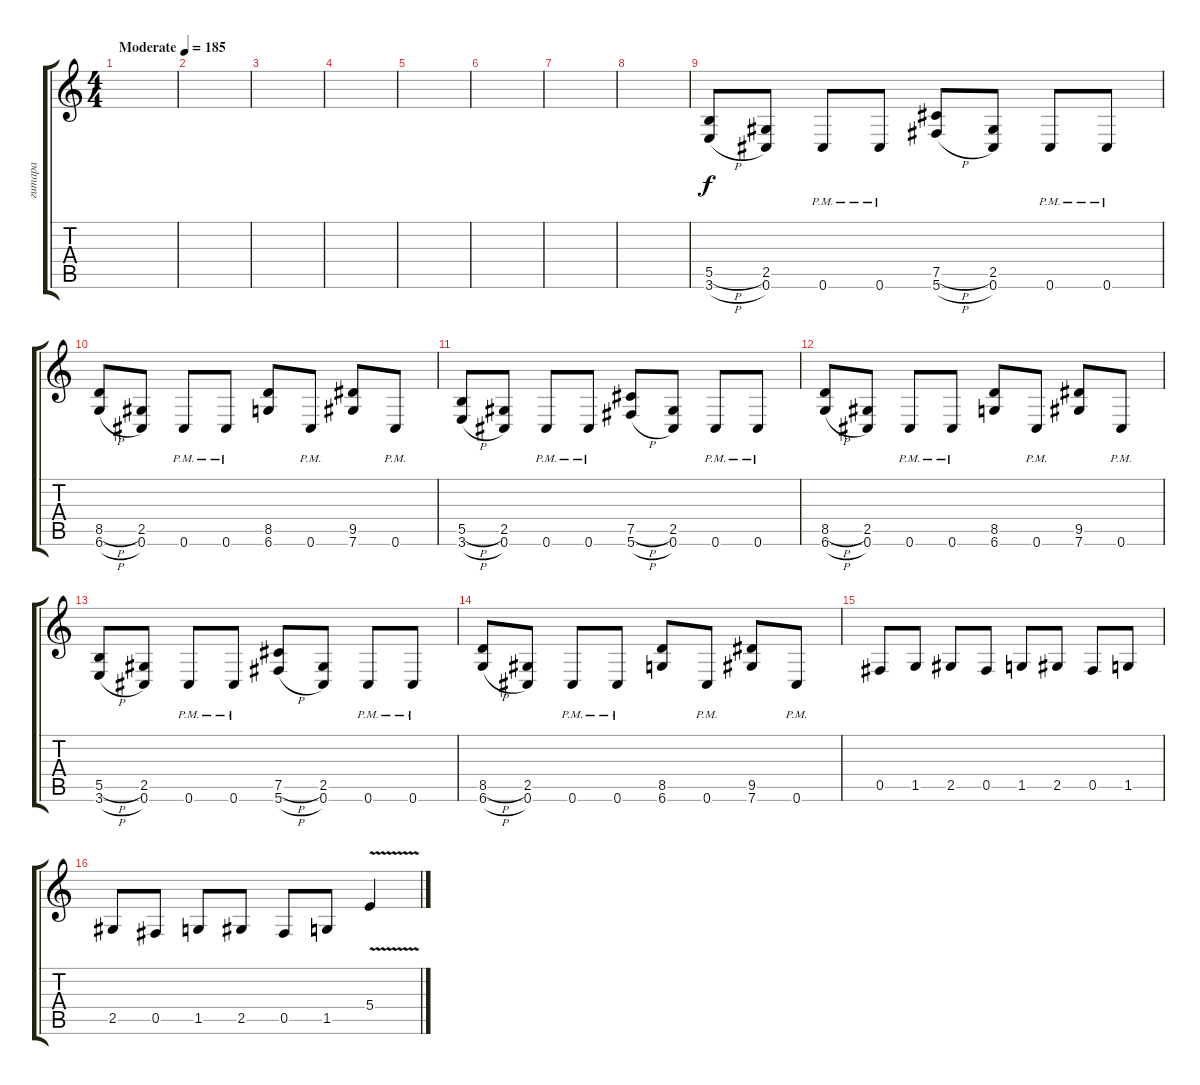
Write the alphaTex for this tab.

\track ("гитара" "гитара") {instrument overdrivenguitar}
\staff {score tabs}
\tuning (Db4 Ab3 E3 B2 Gb2 Db2) {hide}
\ts (4 4)
\tempo (185 "Moderate")
\clef g2
\ks c
|
|
|
|
|
|
|
|
(5.5{h} 3.6{h}).8 (2.5 0.6).8 0.6{pm}.8 0.6{pm}.8 (7.5{h} 5.6{h}).8 (2.5 0.6).8 0.6{pm}.8 0.6{pm}.8 |
(8.5{h} 6.6{h}).8 (2.5 0.6).8 0.6{pm}.8 0.6{pm}.8 (8.5 6.6).8 0.6{pm}.8 (9.5 7.6).8 0.6{pm}.8 |
(5.5{h} 3.6{h}).8 (2.5 0.6).8 0.6{pm}.8 0.6{pm}.8 (7.5{h} 5.6{h}).8 (2.5 0.6).8 0.6{pm}.8 0.6{pm}.8 |
(8.5{h} 6.6{h}).8 (2.5 0.6).8 0.6{pm}.8 0.6{pm}.8 (8.5 6.6).8 0.6{pm}.8 (9.5 7.6).8 0.6{pm}.8 |
(5.5{h} 3.6{h}).8 (2.5 0.6).8 0.6{pm}.8 0.6{pm}.8 (7.5{h} 5.6{h}).8 (2.5 0.6).8 0.6{pm}.8 0.6{pm}.8 |
(8.5{h} 6.6{h}).8 (2.5 0.6).8 0.6{pm}.8 0.6{pm}.8 (8.5 6.6).8 0.6{pm}.8 (9.5 7.6).8 0.6{pm}.8 |
0.5.8 1.5.8 2.5.8 0.5.8 1.5.8 2.5.8 0.5.8 1.5.8 |
2.5.8 0.5.8 1.5.8 2.5.8 0.5.8 1.5.8 5.4{v}.4
